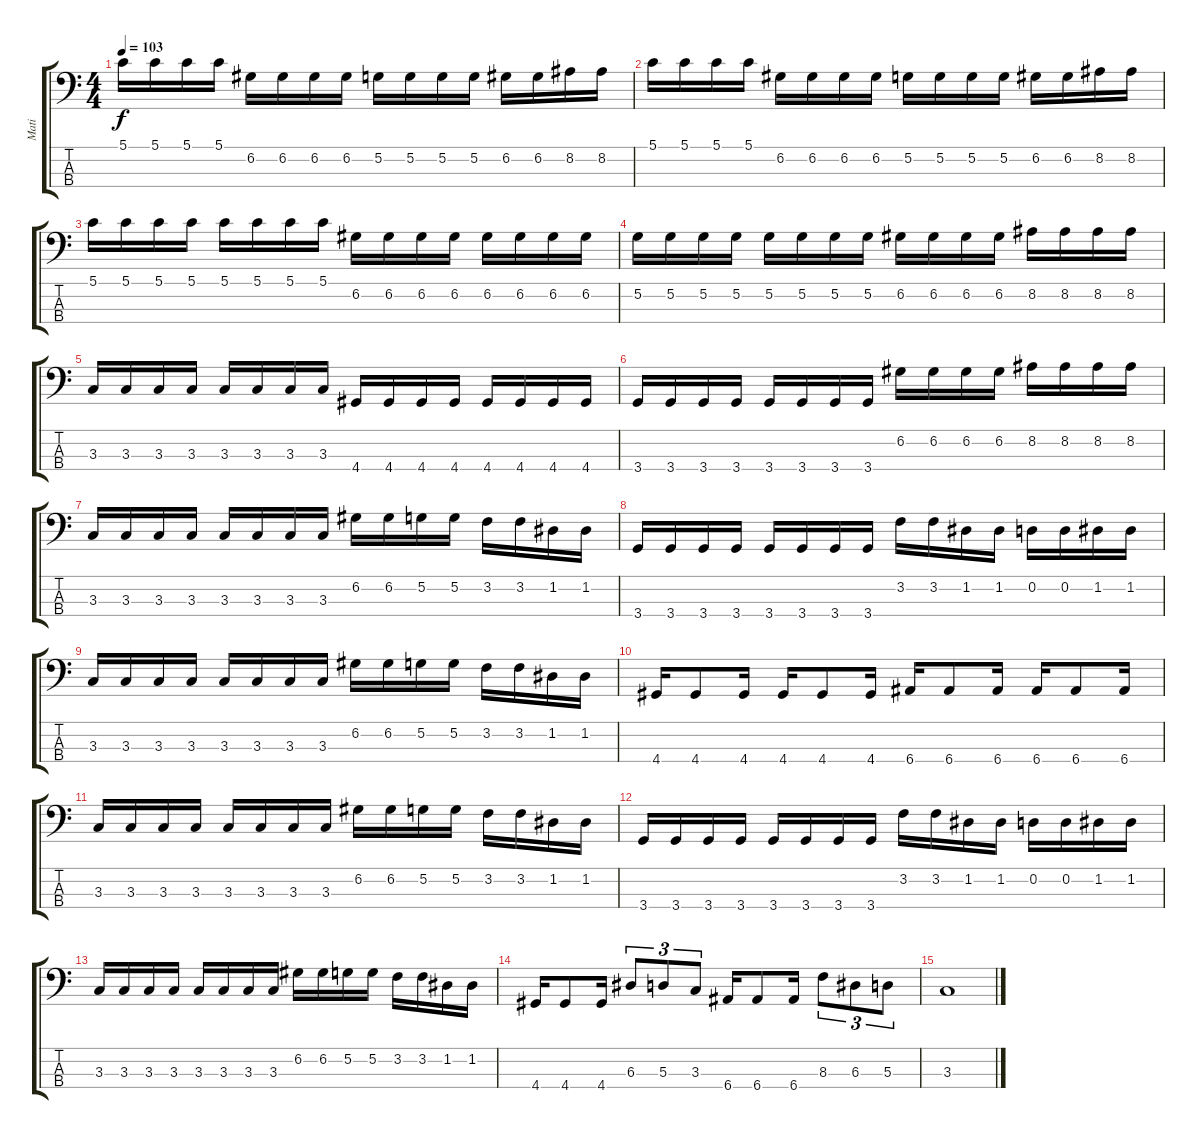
\track ("Mati" "Mati") {instrument slapbass2}
\staff {score tabs}
\tuning (G2 D2 A1 E1) {hide}
\ts (4 4)
\tempo 103
\clef f4
\ks c
5.1.16{dy f} 5.1.16 5.1.16 5.1.16 6.2.16 6.2.16 6.2.16 6.2.16 5.2.16 5.2.16 5.2.16 5.2.16 6.2.16 6.2.16 8.2.16 8.2.16 |
5.1.16 5.1.16 5.1.16 5.1.16 6.2.16 6.2.16 6.2.16 6.2.16 5.2.16 5.2.16 5.2.16 5.2.16 6.2.16 6.2.16 8.2.16 8.2.16 |
5.1.16 5.1.16 5.1.16 5.1.16 5.1.16 5.1.16 5.1.16 5.1.16 6.2.16 6.2.16 6.2.16 6.2.16 6.2.16 6.2.16 6.2.16 6.2.16 |
5.2.16 5.2.16 5.2.16 5.2.16 5.2.16 5.2.16 5.2.16 5.2.16 6.2.16 6.2.16 6.2.16 6.2.16 8.2.16 8.2.16 8.2.16 8.2.16 |
3.3.16 3.3.16 3.3.16 3.3.16 3.3.16 3.3.16 3.3.16 3.3.16 4.4.16 4.4.16 4.4.16 4.4.16 4.4.16 4.4.16 4.4.16 4.4.16 |
3.4.16 3.4.16 3.4.16 3.4.16 3.4.16 3.4.16 3.4.16 3.4.16 6.2.16 6.2.16 6.2.16 6.2.16 8.2.16 8.2.16 8.2.16 8.2.16 |
3.3.16 3.3.16 3.3.16 3.3.16 3.3.16 3.3.16 3.3.16 3.3.16 6.2.16 6.2.16 5.2.16 5.2.16 3.2.16 3.2.16 1.2.16 1.2.16 |
3.4.16 3.4.16 3.4.16 3.4.16 3.4.16 3.4.16 3.4.16 3.4.16 3.2.16 3.2.16 1.2.16 1.2.16 0.2.16 0.2.16 1.2.16 1.2.16 |
3.3.16 3.3.16 3.3.16 3.3.16 3.3.16 3.3.16 3.3.16 3.3.16 6.2.16 6.2.16 5.2.16 5.2.16 3.2.16 3.2.16 1.2.16 1.2.16 |
4.4.16 4.4.8 4.4.16 4.4.16 4.4.8 4.4.16 6.4.16 6.4.8 6.4.16 6.4.16 6.4.8 6.4.16 |
3.3.16 3.3.16 3.3.16 3.3.16 3.3.16 3.3.16 3.3.16 3.3.16 6.2.16 6.2.16 5.2.16 5.2.16 3.2.16 3.2.16 1.2.16 1.2.16 |
3.4.16 3.4.16 3.4.16 3.4.16 3.4.16 3.4.16 3.4.16 3.4.16 3.2.16 3.2.16 1.2.16 1.2.16 0.2.16 0.2.16 1.2.16 1.2.16 |
3.3.16 3.3.16 3.3.16 3.3.16 3.3.16 3.3.16 3.3.16 3.3.16 6.2.16 6.2.16 5.2.16 5.2.16 3.2.16 3.2.16 1.2.16 1.2.16 |
4.4.16 4.4.8 4.4.16 6.3.8{tu (3 2)} 5.3.8{tu (3 2)} 3.3.8{tu (3 2)} 6.4.16 6.4.8 6.4.16 8.3.8{tu (3 2)} 6.3.8{tu (3 2)} 5.3.8{tu (3 2)} |
3.3.1
